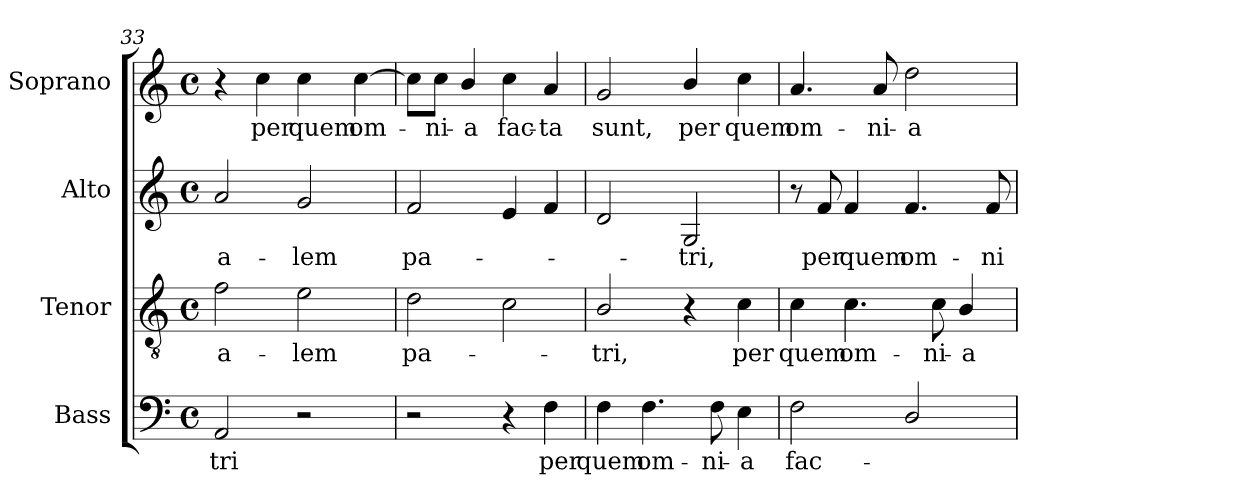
**kern	**text	**kern	**text	**kern	**text	**kern	**text
*part4	*part4	*part3	*part3	*part2	*part2	*part1	*part1
*staff4	*staff4	*staff3	*staff3	*staff2	*staff2	*staff1	*staff1
*I"Bass	*	*I"Tenor	*	*I"Alto	*	*I"Soprano	*
*I'B.	*	*I'T.	*	*I'A.	*	*I'S.	*
*clefF4	*	*clefGv2	*	*clefG2	*	*clefG2	*
*	*	*ITrd7c12	*	*	*	*	*
*k[]	*	*k[]	*	*k[]	*	*k[]	*
*C:	*	*C:	*	*C:	*	*C:	*
*M4/4	*	*M4/4	*	*M4/4	*	*M4/4	*
*met(c)	*	*met(c)	*	*met(c)	*	*met(c)	*
=33	=33	=33	=33	=33	=33	=33	=33
!	!LO:LY:b:color=#000000	!	!	!	!	!	!
!	!	!	!LO:LY:b:color=#000000	!	!	!	!
!	!	!	!	!	!LO:LY:b:color=#000000	!	!
2AAi/	-tri	2Fi\	a-	2ai/	-a-	4r	.
!	!	!	!	!	!	!	!LO:LY:b:color=#000000
.	.	.	.	.	.	4cci\	per
!	!	!	!LO:LY:b:color=#000000	!	!	!	!
!	!	!	!	!	!LO:LY:b:color=#000000	!	!
!	!	!	!	!	!	!	!LO:LY:b:color=#000000
2r	.	2Ei\	-lem	2gi/	-lem	4cci\	quem
!	!	!	!	!	!	!	!LO:LY:b:color=#000000
.	.	.	.	.	.	[4cci\	om-
=34	=34	=34	=34	=34	=34	=34	=34
!	!	!	!LO:LY:b:color=#000000	!	!	!	!
!	!	!	!	!	!LO:LY:b:color=#000000	!	!
2r	.	2Di\	pa-	2fi/	pa-	8cci\L]	.
!	!	!	!	!	!	!	!LO:LY:b:color=#000000
.	.	.	.	.	.	8cci\J	-ni-
!	!	!	!	!	!	!	!LO:LY:b:color=#000000
.	.	.	.	.	.	4bi/	-a
!	!	!	!	!	!	!	!LO:LY:b:color=#000000
4r	.	2Ci\	.	4ei/	.	4cci\	fac-
!	!LO:LY:b:color=#000000	!	!	!	!	!	!
!	!	!	!	!	!	!	!LO:LY:b:color=#000000
4Fi\	per	.	.	4fi/	.	4ai/	-ta
=35	=35	=35	=35	=35	=35	=35	=35
!	!LO:LY:b:color=#000000	!	!	!	!	!	!
!	!	!	!LO:LY:b:color=#000000	!	!	!	!
!	!	!	!	!	!	!	!LO:LY:b:color=#000000
4Fi\	quem	2BBi/	-tri,	2di/	.	2gi/	sunt,
!	!LO:LY:b:color=#000000	!	!	!	!	!	!
4.Fi\	om-	.	.	.	.	.	.
!	!	!	!	!	!LO:LY:b:color=#000000	!	!
!	!	!	!	!	!	!	!LO:LY:b:color=#000000
.	.	4r	.	2Gi/	-tri,	4bi/	per
!	!LO:LY:b:color=#000000	!	!	!	!	!	!
8Fi\	-ni-	.	.	.	.	.	.
!	!LO:LY:b:color=#000000	!	!	!	!	!	!
!	!	!	!LO:LY:b:color=#000000	!	!	!	!
!	!	!	!	!	!	!	!LO:LY:b:color=#000000
4Ei\	-a	4Ci\	per	.	.	4cci\	quem
=36	=36	=36	=36	=36	=36	=36	=36
!	!LO:LY:b:color=#000000	!	!	!	!	!	!
!	!	!	!LO:LY:b:color=#000000	!	!	!	!
!	!	!	!	!	!	!	!LO:LY:b:color=#000000
2Fi\	fac-	4Ci\	quem	8r	.	4.ai/	om-
!	!	!	!	!	!LO:LY:b:color=#000000	!	!
.	.	.	.	8fi/	per	.	.
!	!	!	!LO:LY:b:color=#000000	!	!	!	!
!	!	!	!	!	!LO:LY:b:color=#000000	!	!
.	.	4.Ci\	om-	4fi/	quem	.	.
!	!	!	!	!	!	!	!LO:LY:b:color=#000000
.	.	.	.	.	.	8ai/	-ni-
!	!	!	!	!	!LO:LY:b:color=#000000	!	!
!	!	!	!	!	!	!	!LO:LY:b:color=#000000
2Di/	.	.	.	4.fi/	om-	2ddi\	-a
!	!	!	!LO:LY:b:color=#000000	!	!	!	!
.	.	8Ci\	-ni-	.	.	.	.
!	!	!	!LO:LY:b:color=#000000	!	!	!	!
.	.	4BBi/	-a	.	.	.	.
!	!	!	!	!	!LO:LY:b:color=#000000	!	!
.	.	.	.	8fi/	-ni-	.	.
=	=	=	=	=	=	=	=
*-	*-	*-	*-	*-	*-	*-	*-
